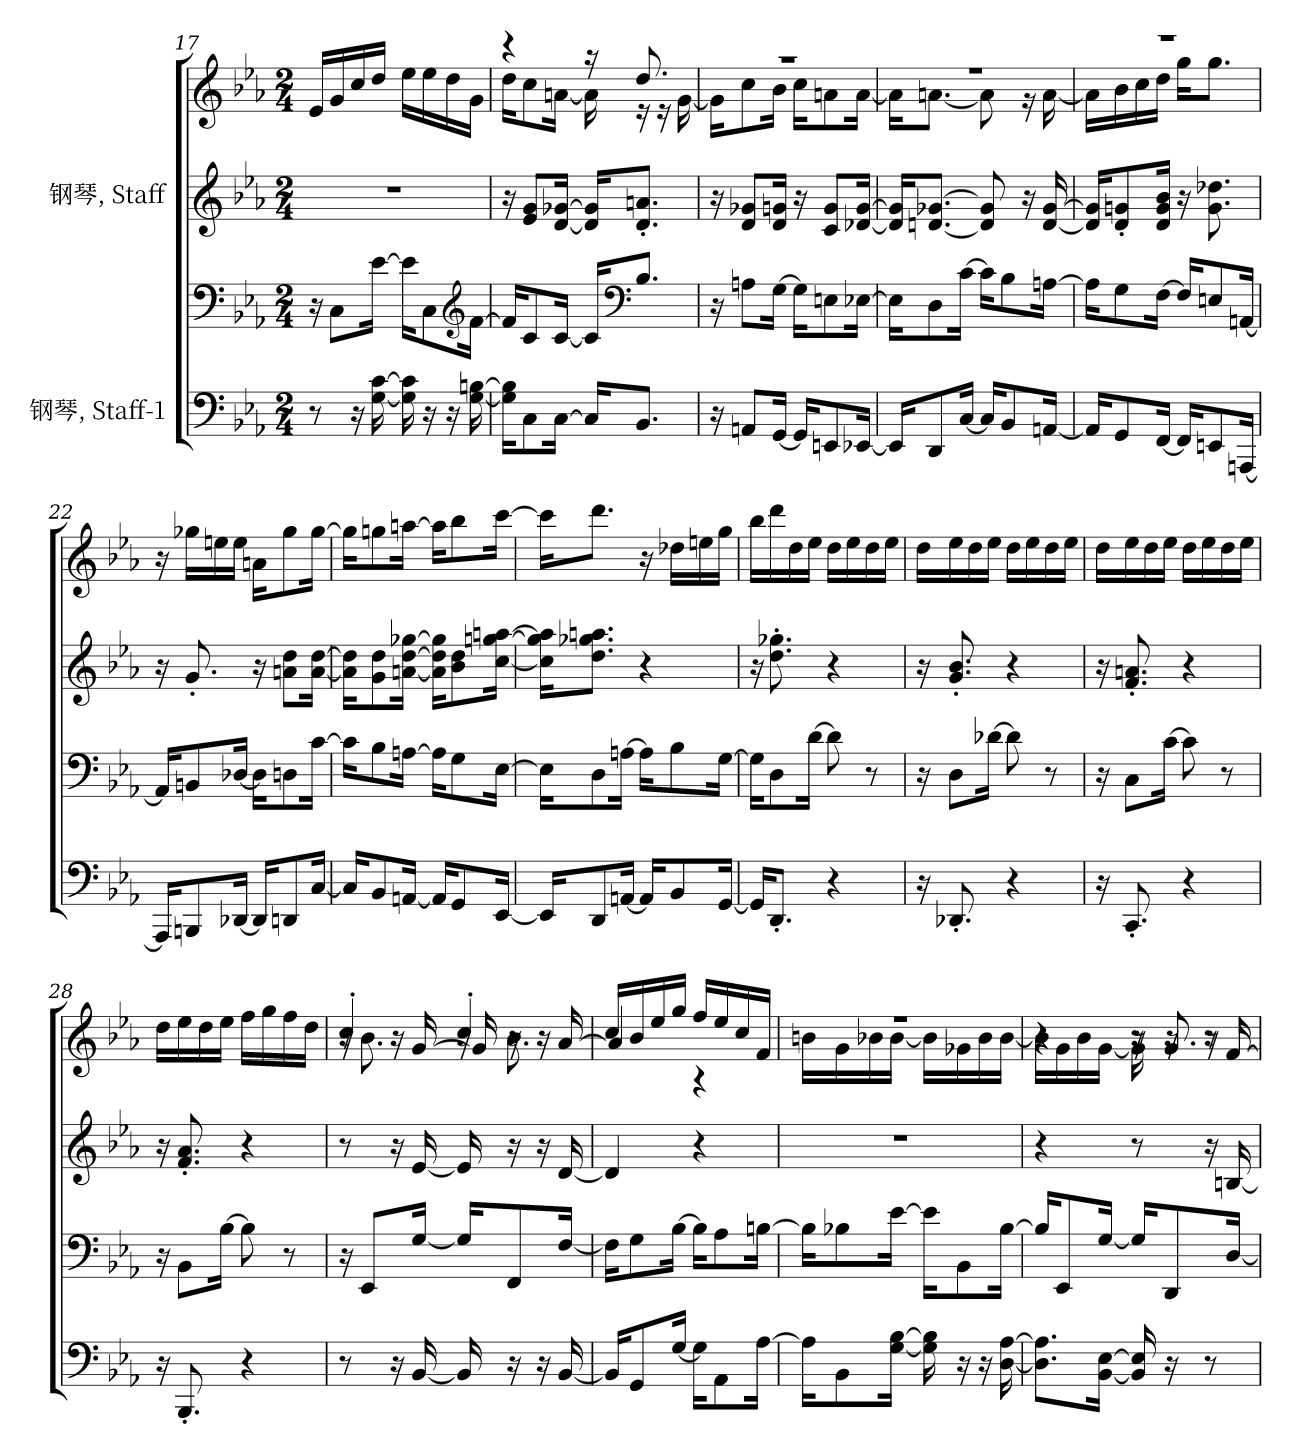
**kern	**kern	**kern	**kern
*part2	*part2	*part1	*part1
*staff4	*staff3	*staff2	*staff1
*I"钢琴, Staff-1	*	*I"钢琴, Staff	*
!!LO:PB:g=z
*clefF4	*clefF4	*clefG2	*clefG2
*k[b-e-a-]	*k[b-e-a-]	*k[b-e-a-]	*k[b-e-a-]
*M2/4	*M2/4	*M2/4	*M2/4
=17	=17	=17	=17
8r	16r	2r	16e-/LL
.	8C\L	.	16g/
16r	.	.	16cc/
[16G\ [16c\	[16e-\Jk	.	16dd/JJ
16G\] 16c\]	16e-\KL]	.	16ee-\LL
16r	8C\	.	16ee-\
16r	.	.	16dd\
*	*clefG2	*	*
[16G\ [16Bn\	[16f\Jk	.	16g\JJ
=18	=18	=18	=18
*	*	*	*^
16G\] 16B\]KL	16f/KL]	16r	4r	16dd\KL
8C\	8c/	8e-/ 8g/L	.	8cc\
[16C\Jk	[16c/Jk	[16d/ [16g-X/Jk	.	[16an\Jk
16C/KL]	16c/KL]	16d/] 16g-/]KL	16r	16a\]
*	*clefF4	*	*	*
8.BB-/J	8.B-/J	8.d/' 8.an/'J	8.dd/	16r
.	.	.	.	16r
.	.	.	.	[16g\
=19	=19	=19	=19	=19
16r	16r	16r	2r	16g\KL]
8AAn/L	8An\L	8d/ 8g-X/L	.	8cc\
[16GG/Jk	[16G\Jk	16d/ 16gn/Jk	.	16b-\Jk
16GG/KL]	16G\KL]	16r	.	16cc\KL
8EEn/	8En\	8c/ 8g/L	.	8an\
[16EE-X/Jk	[16E-X\Jk	[16d-X/ [16g/Jk	.	[16a\Jk
=20	=20	=20	=20	=20
16EE-/KL]	16E-\KL]	16d-/] 16g/]KL	2r	16a\KL]
8DD/	8D\	[8.dn/ [8.g-X/J	.	[8.an\J
[16C/Jk	[16c\Jk	.	.	.
16C/KL]	16c\KL]	8d/] 8g-/]	.	8a\]
8BB-/	8B-\	.	.	.
.	.	16r	.	16r
[16AAn/Jk	[16An\Jk	[16d/ [16g-/	.	[16a\
!!LO:LB:g=z	!!
=21	=21	=21	=21	=21
16AA/KL]	16A\KL]	16d/] 16g-/]KL	2r	16a\LL]
8GG/	8G\	8d/' 8gn/'	.	16b-\
.	.	.	.	16cc\
[16FF/Jk	[16F\Jk	16d/ 16g/ 16b-/Jk	.	16dd\JJ
16FF/KL]	16F/KL]	16r	.	16gg\KL
8EEn/	8En/	8.g\ 8.dd-X\	.	8.gg\J
[16AAAn/Jk	[16AAn/Jk	.	.	.
*	*	*	*v	*v
=22	=22	=22	=22
16AAA/KL]	16AA/KL]	16r	16r
8BBBn/	8BBn/	8.g'/	16gg-X\LL
.	.	.	16een\
[16DD-X/Jk	[16D-X/Jk	.	16ee\JJ
16DD-/KL]	16D-\KL]	16r	16an\KL
8DDn/	8Dn\	8an\ 8dd\L	8gg-\
[16C/Jk	[16c\Jk	[16a\ [16dd\Jk	[16gg-\Jk
=23	=23	=23	=23
16C/KL]	16c\KL]	16a\] 16dd\]KL	16gg-\KL]
8BB-/	8B-\	8g\ 8dd\	8ggn\
[16AAn/Jk	[16An\Jk	[16an\ [16dd\ [16gg-X\Jk	[16aan\Jk
16AA/KL]	16A\KL]	16a\] 16dd\] 16gg-\]KL	16aa\KL]
8GG/	8G\	8b-\ 8dd\	8bb-\
[16EE-/Jk	[16E-\Jk	[16cc\ [16ggn\ [16aan\Jk	[16ccc\Jk
!!LO:LB:g=z
=24	=24	=24	=24
16EE-/KL]	16E-\KL]	16cc\] 16gg\] 16aa\]KL	16ccc\KL]
8DD/	8D\	8.dd\ 8.gg-X\ 8.aan\J	8.ddd\J
[16AAn/Jk	[16An\Jk	.	.
16AA/KL]	16A\KL]	4r	16r
8BB-/	8B-\	.	16dd-X\LL
.	.	.	16een\
[16GG/Jk	[16G\Jk	.	16gg\JJ
=25	=25	=25	=25
16GG/KL]	16G\KL]	16r	16bb-\LL
*	*	*	*MM145
8.DD'/J	8D\	8.dd\' 8.gg-X\'	16ddd\
.	.	.	16dd\
.	[16d\Jk	.	16ee-\JJ
4r	8d\]	4r	16dd\LL
.	.	.	16ee-\
.	8r	.	16dd\
.	.	.	16ee-\JJ
=26	=26	=26	=26
16r	16r	16r	16dd\LL
8.DD-X'/	8D\L	8.g/' 8.b-/'	16ee-\
.	.	.	16dd\
.	[16d-X\Jk	.	16ee-\JJ
4r	8d-\]	4r	16dd\LL
.	.	.	16ee-\
.	8r	.	16dd\
.	.	.	16ee-\JJ
=27	=27	=27	=27
16r	16r	16r	16dd\LL
8.CC'/	8C\L	8.f/' 8.an/'	16ee-\
.	.	.	16dd\
.	[16c\Jk	.	16ee-\JJ
4r	8c\]	4r	16dd\LL
.	.	.	16ee-\
.	8r	.	16dd\
.	.	.	16ee-\JJ
!!LO:PB:g=z
=28	=28	=28	=28
16r	16r	16r	16dd\LL
*	*	*	*MM120
8.BBB-'/	8BB-\L	8.f/' 8.a-/'	16ee-\
.	.	.	16dd\
.	[16B-\Jk	.	16ee-\JJ
4r	8B-\]	4r	16ff\LL
.	.	.	16gg\
.	8r	.	16ff\
.	.	.	16dd\JJ
=29	=29	=29	=29
*	*	*	*^
*	*	*	*	*^
8r	16r	8r	4cc'/	16r	8r
*	*	*	*MM130	*	*
.	8EE-/L	.	.	8.b-\	.
16r	.	16r	.	.	16r
[16BB-/	[16G/Jk	[16e-/	.	.	[16g/
16BB-/]	16G/KL]	16e-/]	4cc'/	16r	16g/]
16r	8FF/	16r	.	8.b-\	16r
16r	.	16r	.	.	16r
[16BB-/	[16F/Jk	[16d/	.	.	[16a-/
*	*	*	*	*v	*v
=30	=30	=30	=30	=30
16BB-/KL]	16F\KL]	4d/]	16cc/LL	4a-/]
8GG/	8G\	.	16b-/	.
.	.	.	16ee-/	.
[16G/Jk	[16B-\Jk	.	16gg/JJ	.
16G\KL]	16B-\KL]	4r	16ff/LL	4r
8AA-\	8A-\	.	16ee-/	.
.	.	.	16cc/	.
[16A-\Jk	[16Bn\Jk	.	16f/JJ	.
=31	=31	=31	=31	=31
16A-\KL]	16B\KL]	2r	2r	16bn\LL
8BB-\	8B-X\	.	.	16g\
.	.	.	.	16b-X\
[16G\ [16B-\Jk	[16e-\Jk	.	.	[16b-\JJ
16G\] 16B-\]	16e-\KL]	.	.	16b-\LL]
16r	8BB-\	.	.	16g-X\
16r	.	.	.	16b-\
[16D\ [16A-\	[16B-\Jk	.	.	[16b-\JJ
!!LO:LB:g=z
=32	=32	=32	=32	=32
*	*	*	*	*^
8.D\] 8.A-\]L	16B-/KL]	4r	4r	16b-\LL]	4r
.	8EE-/	.	.	16g\	.
.	.	.	.	16b-\	.
[16BB-\ [16E-\Jk	[16G/Jk	.	.	[16g\JJ	.
16BB-/] 16E-/]	16G/KL]	8r	16r	16g\]	8r
16r	8DD/	.	8.g/	16r	.
8r	.	16r	.	8r	16r
.	[16D/Jk	[16Bn/	.	.	[16f/
*	*	*	*v	*v	*v
=	=	=	=
*-	*-	*-	*-
